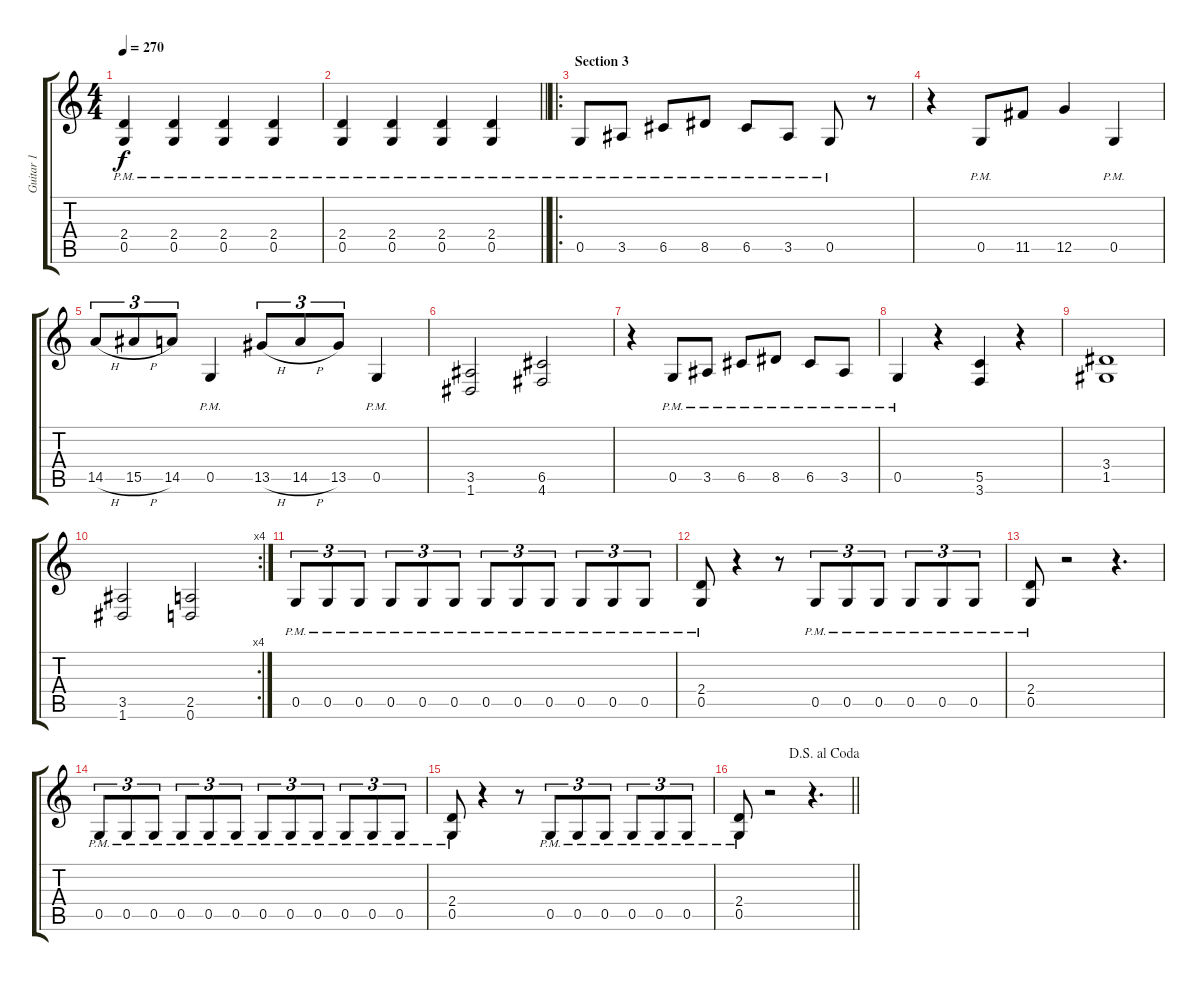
\track ("Guitar 1" "Guitar 1") {instrument distortionguitar}
\staff {score tabs}
\tuning (D4 A3 F3 C3 G2 D2) {hide}
\ts (4 4)
\tempo 270
\clef g2
\ks c
(2.4{pm} 0.5{pm}).4{dy f} (2.4{pm} 0.5{pm}).4 (2.4{pm} 0.5{pm}).4 (2.4{pm} 0.5{pm}).4 |
\barLineRight lightlight
(2.4{pm} 0.5{pm}).4 (2.4{pm} 0.5{pm}).4 (2.4{pm} 0.5{pm}).4 (2.4{pm} 0.5{pm}).4 |
\ro
\section ("" "Section 3")
0.5{pm}.8 3.5{pm}.8 6.5{pm}.8 8.5{pm}.8 6.5{pm}.8 3.5{pm}.8 0.5{pm}.8 r.8 |
r.4 0.5{pm}.8 11.5.8 12.5.4 0.5{pm}.4 |
14.5{h}.8{tu (3 2)} 15.5{h}.8{tu (3 2)} 14.5.8{tu (3 2)} 0.5{pm}.4 13.5{h}.8{tu (3 2)} 14.5{h}.8{tu (3 2)} 13.5.8{tu (3 2)} 0.5{pm}.4 |
(3.5 1.6).2 (6.5 4.6).2 |
r.4 0.5{pm}.8 3.5{pm}.8 6.5{pm}.8 8.5{pm}.8 6.5{pm}.8 3.5{pm}.8 |
0.5{pm}.4 r.4 (5.5 3.6).4 r.4 |
(3.4 1.5).1 |
\rc 4
(3.5 1.6).2 (2.5 0.6).2 |
0.5{pm}.8{tu (3 2)} 0.5{pm}.8{tu (3 2)} 0.5{pm}.8{tu (3 2)} 0.5{pm}.8{tu (3 2)} 0.5{pm}.8{tu (3 2)} 0.5{pm}.8{tu (3 2)} 0.5{pm}.8{tu (3 2)} 0.5{pm}.8{tu (3 2)} 0.5{pm}.8{tu (3 2)} 0.5{pm}.8{tu (3 2)} 0.5{pm}.8{tu (3 2)} 0.5{pm}.8{tu (3 2)} |
(2.4{pm} 0.5{pm}).8 r.4 r.8 0.5{pm}.8{tu (3 2)} 0.5{pm}.8{tu (3 2)} 0.5{pm}.8{tu (3 2)} 0.5{pm}.8{tu (3 2)} 0.5{pm}.8{tu (3 2)} 0.5{pm}.8{tu (3 2)} |
(2.4{pm} 0.5{pm}).8 r.2 r.4{d} |
0.5{pm}.8{tu (3 2)} 0.5{pm}.8{tu (3 2)} 0.5{pm}.8{tu (3 2)} 0.5{pm}.8{tu (3 2)} 0.5{pm}.8{tu (3 2)} 0.5{pm}.8{tu (3 2)} 0.5{pm}.8{tu (3 2)} 0.5{pm}.8{tu (3 2)} 0.5{pm}.8{tu (3 2)} 0.5{pm}.8{tu (3 2)} 0.5{pm}.8{tu (3 2)} 0.5{pm}.8{tu (3 2)} |
(2.4{pm} 0.5{pm}).8 r.4 r.8 0.5{pm}.8{tu (3 2)} 0.5{pm}.8{tu (3 2)} 0.5{pm}.8{tu (3 2)} 0.5{pm}.8{tu (3 2)} 0.5{pm}.8{tu (3 2)} 0.5{pm}.8{tu (3 2)} |
\jump dalsegnoalcoda
\barLineRight lightlight
(2.4{pm} 0.5{pm}).8 r.2 r.4{d}
